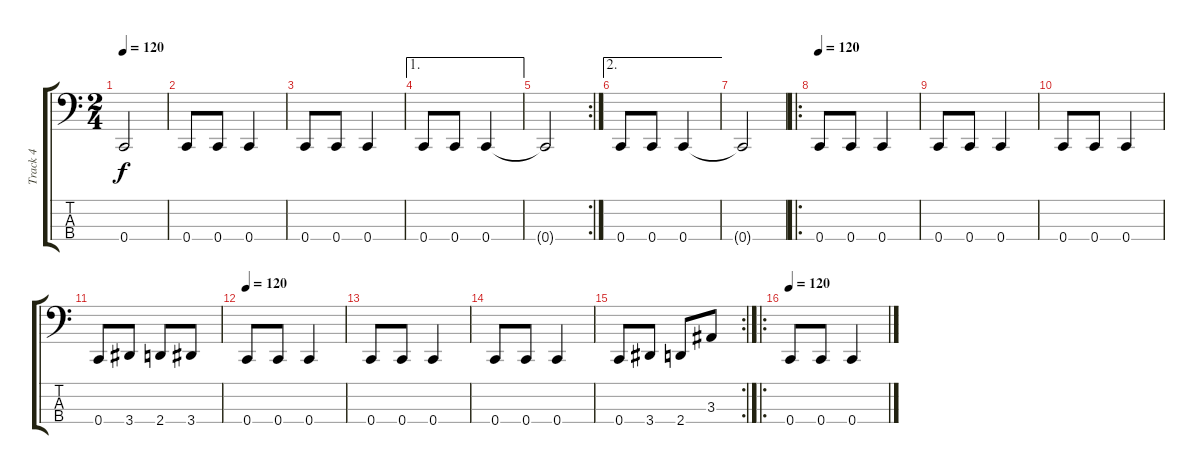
\track ("Track 4" "Track 4") {instrument electricbassfinger}
\staff {score tabs}
\tuning (F2 C2 G1 C1) {hide}
\ts (2 4)
\tempo 120
\clef f4
\ks c
0.4{t}.2{dy f} |
0.4.8 0.4.8 0.4.4 |
0.4.8 0.4.8 0.4.4 |
\ae 1
0.4.8 0.4.8 0.4.4 |
\rc 2
0.4{t}.2 |
\ae 2
0.4.8 0.4.8 0.4.4 |
0.4{t}.2 |
\ro
\tempo 120
0.4.8 0.4.8 0.4.4 |
0.4.8 0.4.8 0.4.4 |
0.4.8 0.4.8 0.4.4 |
0.4.8 3.4.8 2.4.8 3.4.8 |
\tempo 120
0.4.8 0.4.8 0.4.4 |
0.4.8 0.4.8 0.4.4 |
0.4.8 0.4.8 0.4.4 |
\rc 2
0.4.8 3.4.8 2.4.8 3.3.8 |
\ro
\tempo 120
0.4.8 0.4.8 0.4.4
